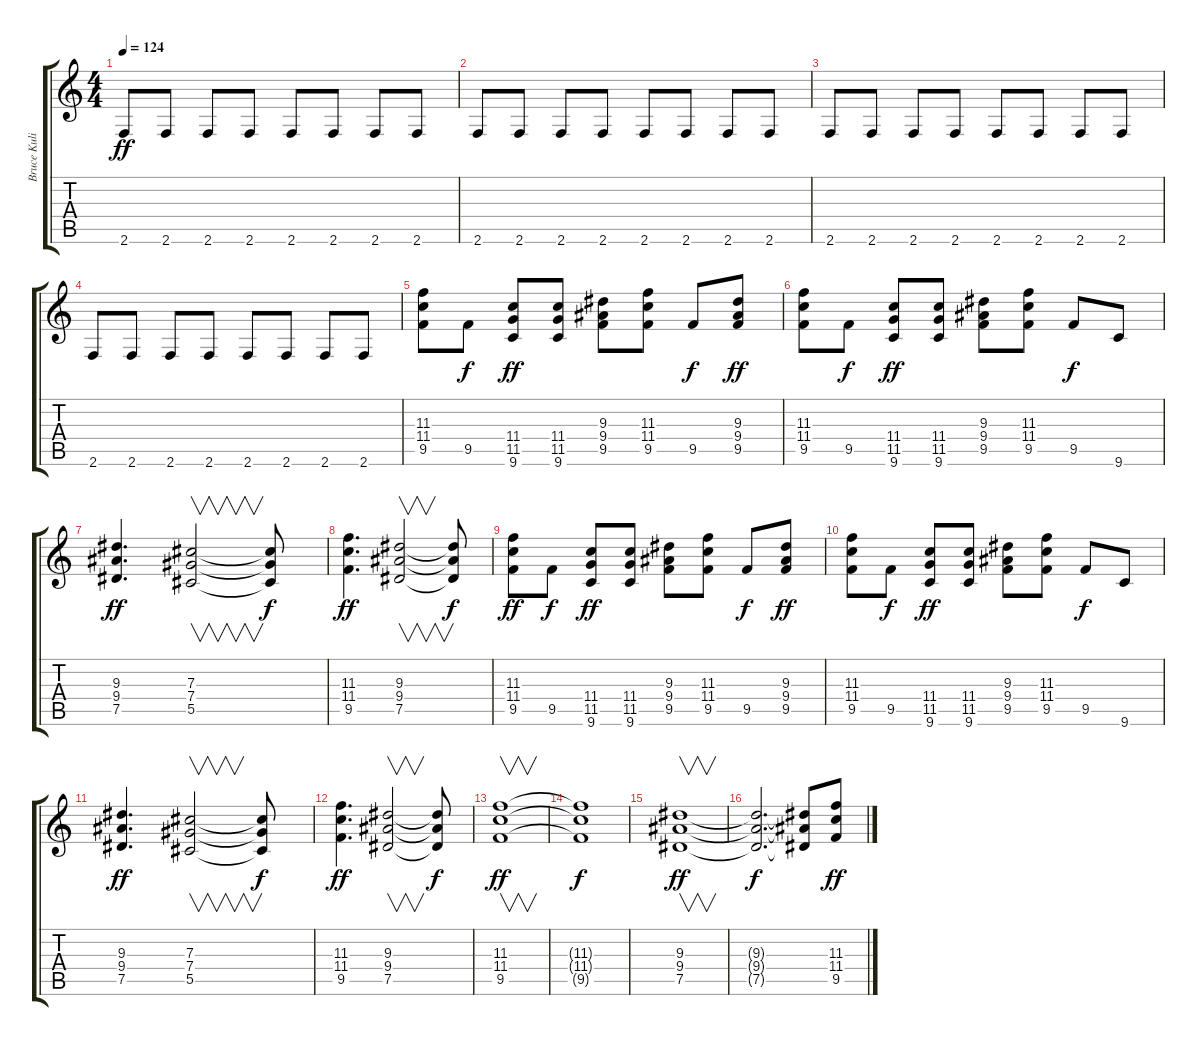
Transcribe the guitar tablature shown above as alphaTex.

\track ("Bruce Kulick" "Bruce Kuli") {instrument distortionguitar}
\staff {score tabs}
\tuning (Eb4 Bb3 Gb3 Db3 Ab2 Eb2) {hide}
\ts (4 4)
\tempo 124
\clef g2
\ks c
2.6.8{dy ff instrument distortionguitar} 2.6.8 2.6.8 2.6.8 2.6.8 2.6.8 2.6.8 2.6.8 |
2.6.8 2.6.8 2.6.8 2.6.8 2.6.8 2.6.8 2.6.8 2.6.8 |
2.6.8 2.6.8 2.6.8 2.6.8 2.6.8 2.6.8 2.6.8 2.6.8 |
2.6.8 2.6.8 2.6.8 2.6.8 2.6.8 2.6.8 2.6.8 2.6.8 |
(11.3 11.4 9.5).8 9.5.8{dy f} (11.4 11.5 9.6).8{dy ff} (11.4 11.5 9.6).8 (9.3 9.4 9.5).8 (11.3 11.4 9.5).8 9.5.8{dy f} (9.3 9.4 9.5).8{dy ff} |
(11.3 11.4 9.5).8 9.5.8{dy f} (11.4 11.5 9.6).8{dy ff} (11.4 11.5 9.6).8 (9.3 9.4 9.5).8 (11.3 11.4 9.5).8 9.5.8{dy f} 9.6.8 |
(9.3 9.4 7.5).4{d dy ff} (7.3 7.4 5.5).2{v} (7.3{t} 7.4{t} 5.5{t}).8{dy f} |
(11.3 11.4 9.5).4{d dy ff} (9.3 9.4 7.5).2{v} (9.3{t} 9.4{t} 7.5{t}).8{dy f} |
(11.3 11.4 9.5).8{dy ff} 9.5.8{dy f} (11.4 11.5 9.6).8{dy ff} (11.4 11.5 9.6).8 (9.3 9.4 9.5).8 (11.3 11.4 9.5).8 9.5.8{dy f} (9.3 9.4 9.5).8{dy ff} |
(11.3 11.4 9.5).8 9.5.8{dy f} (11.4 11.5 9.6).8{dy ff} (11.4 11.5 9.6).8 (9.3 9.4 9.5).8 (11.3 11.4 9.5).8 9.5.8{dy f} 9.6.8 |
(9.3 9.4 7.5).4{d dy ff} (7.3 7.4 5.5).2{v} (7.3{t} 7.4{t} 5.5{t}).8{dy f} |
(11.3 11.4 9.5).4{d dy ff} (9.3 9.4 7.5).2{v} (9.3{t} 9.4{t} 7.5{t}).8{dy f} |
(11.3 11.4 9.5).1{v dy ff} |
(11.3{t} 11.4{t} 9.5{t}).1{dy f} |
(9.3 9.4 7.5).1{v dy ff} |
(9.3{t} 9.4{t} 7.5{t}).2{d dy f} (9.3{t} 9.4{t} 7.5{t}).8 (11.3 11.4 9.5).8{dy ff}
